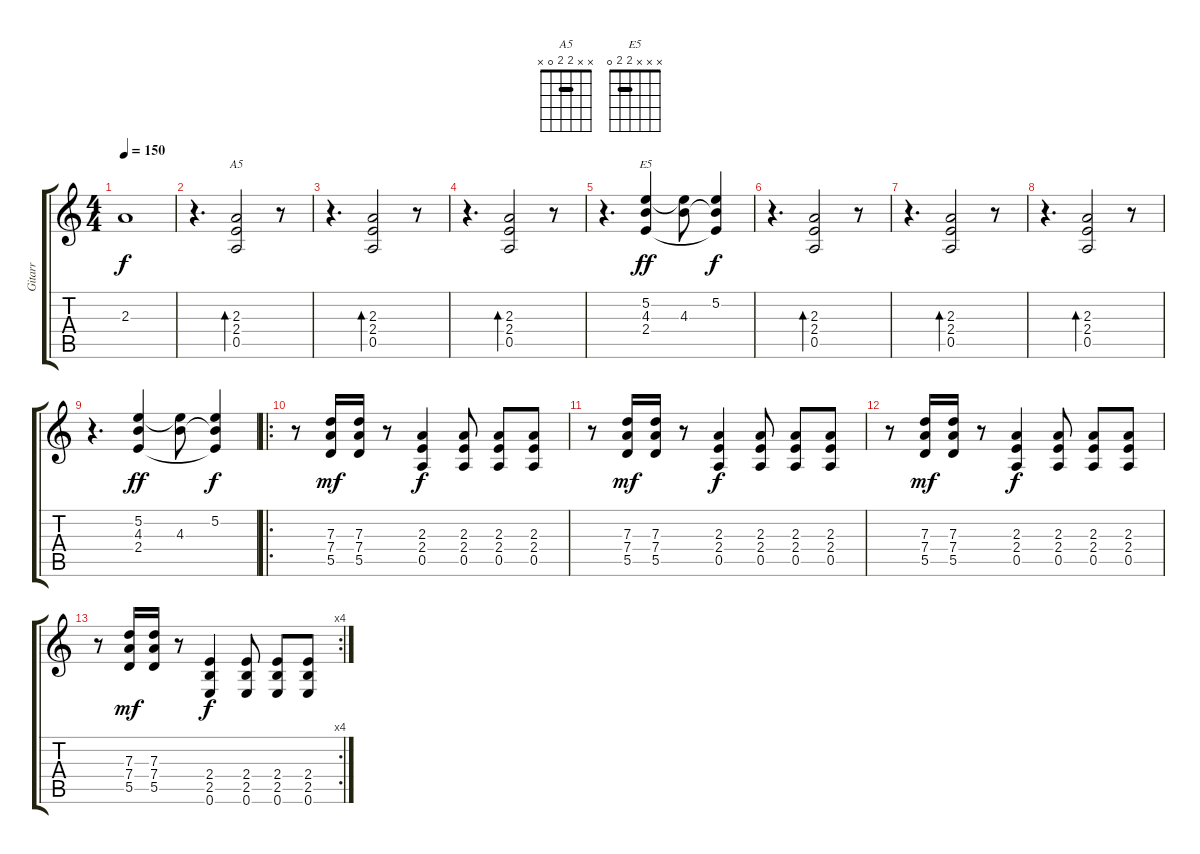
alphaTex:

\track ("Gitarr" "Gitarr") {instrument electricguitarmuted}
\staff {score tabs}
\tuning (E4 B3 G3 D3 A2 E2) {hide}
\chord ("A5" x x 2 2 0 x) {barre 2}
\chord ("E5" x x x 2 2 0) {barre 2}
\ts (4 4)
\tempo 150
\clef g2
\ks c
2.3{t}.1{dy f} |
r.4{d} (2.3 2.4 0.5).2{bd 60 ch "A5"} r.8 |
r.4{d} (2.3 2.4 0.5).2{bd 60} r.8 |
r.4{d} (2.3 2.4 0.5).2{bd 60} r.8 |
r.4{d} (5.2 4.3 2.4).4{ch "E5" dy ff} (5.2{t} 4.3).8 (5.2 4.3{t} 2.4{t}).4{dy f} |
r.4{d} (2.3 2.4 0.5).2{bd 60} r.8 |
r.4{d} (2.3 2.4 0.5).2{bd 60} r.8 |
r.4{d} (2.3 2.4 0.5).2{bd 60} r.8 |
r.4{d} (5.2 4.3 2.4).4{dy ff} (5.2{t} 4.3).8 (5.2 4.3{t} 2.4{t}).4{dy f} |
\ro
r.8 (7.3 7.4 5.5).16{dy mf} (7.3 7.4 5.5).16 r.8 (2.3 2.4 0.5).4{dy f} (2.3 2.4 0.5).8 (2.3 2.4 0.5).8 (2.3 2.4 0.5).8 |
r.8 (7.3 7.4 5.5).16{dy mf} (7.3 7.4 5.5).16 r.8 (2.3 2.4 0.5).4{dy f} (2.3 2.4 0.5).8 (2.3 2.4 0.5).8 (2.3 2.4 0.5).8 |
r.8 (7.3 7.4 5.5).16{dy mf} (7.3 7.4 5.5).16 r.8 (2.3 2.4 0.5).4{dy f} (2.3 2.4 0.5).8 (2.3 2.4 0.5).8 (2.3 2.4 0.5).8 |
\rc 4
r.8 (7.3 7.4 5.5).16{dy mf} (7.3 7.4 5.5).16 r.8 (2.4 2.5 0.6).4{dy f} (2.4 2.5 0.6).8 (2.4 2.5 0.6).8 (2.4 2.5 0.6).8
